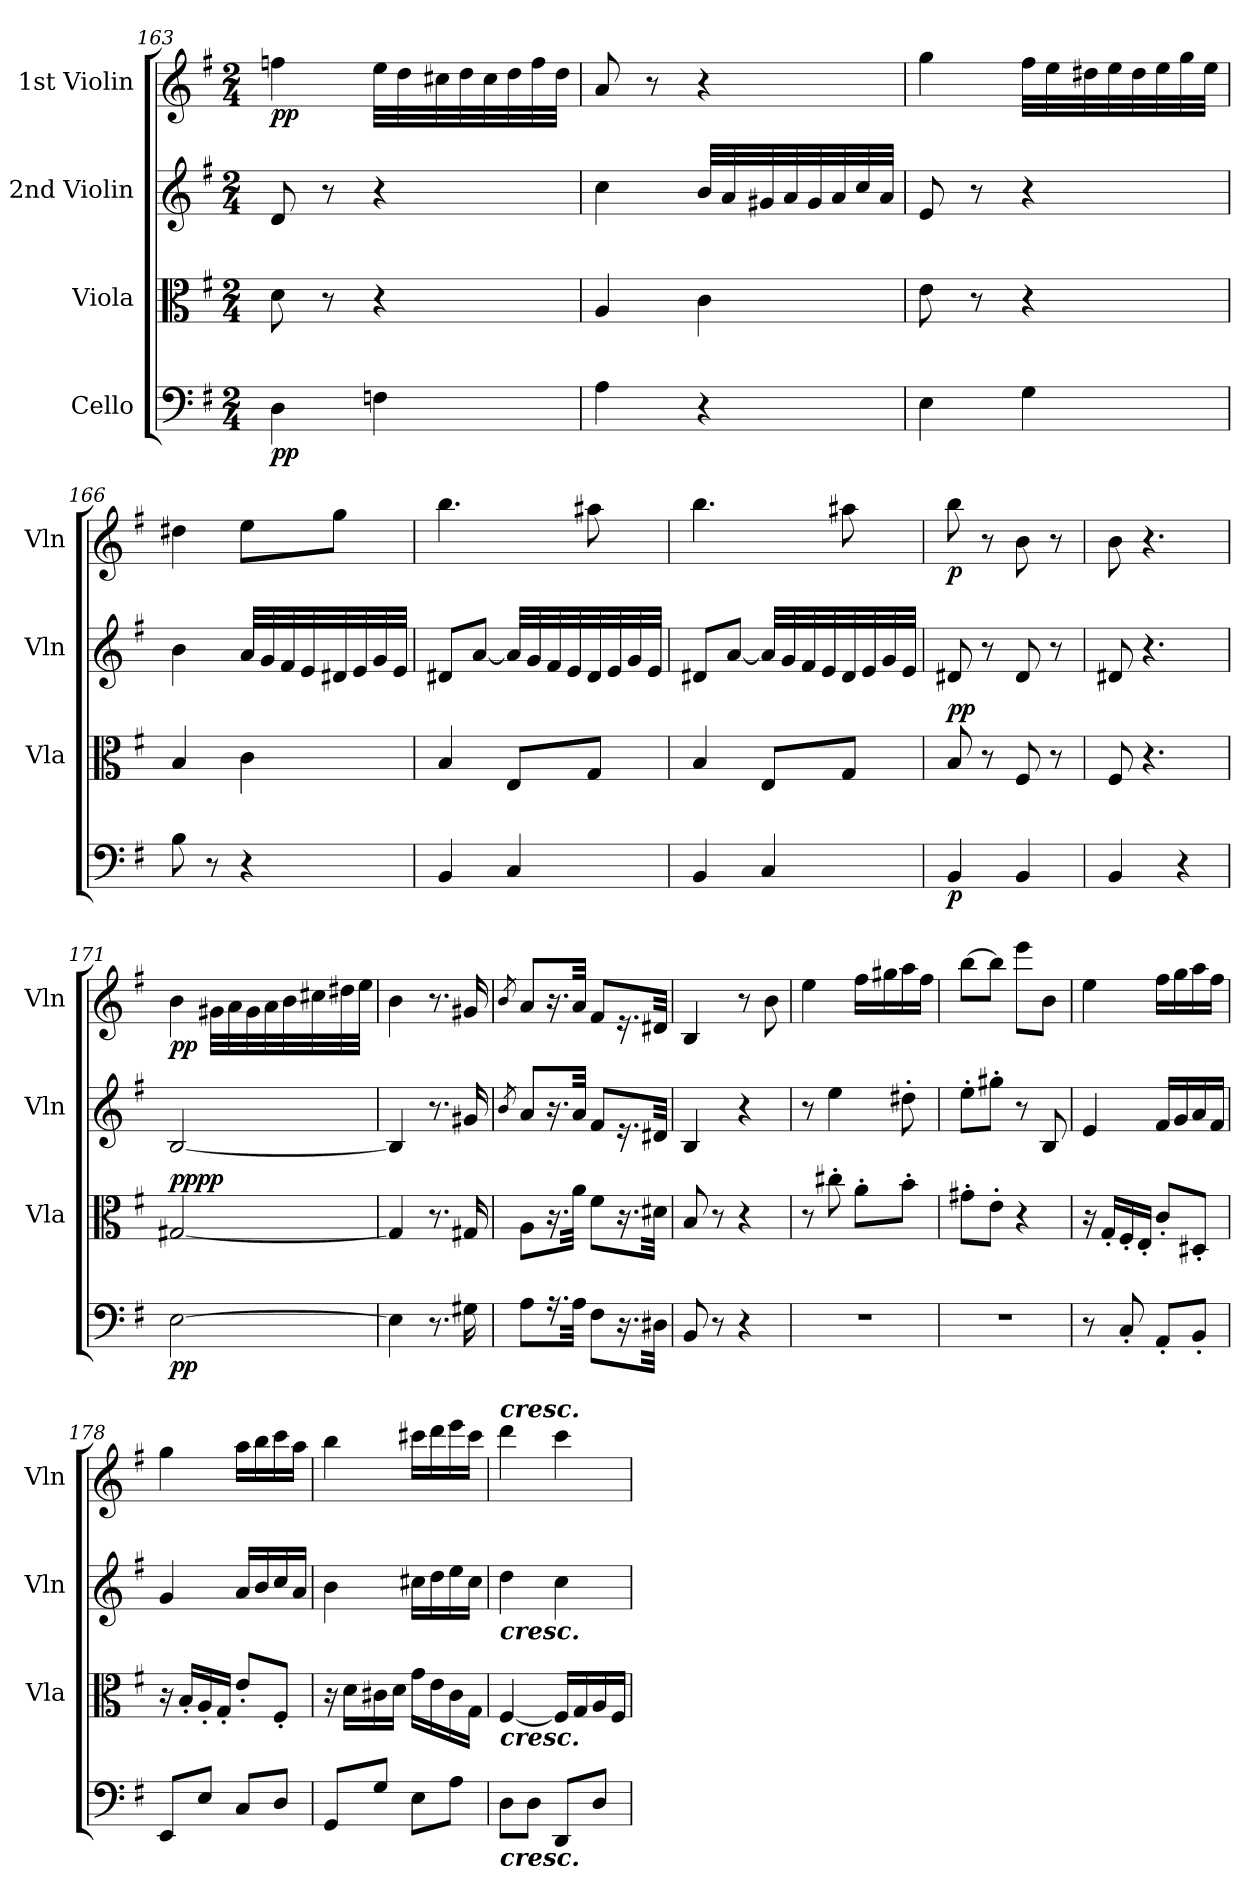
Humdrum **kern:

**kern	**dynam	**kern	**dynam	**kern	**kern	**dynam
*part4	*part4	*part3	*part3	*part2	*part1	*part1
*staff4	*staff4	*staff3	*staff3	*staff2	*staff1	*staff1
*I"Cello	*	*I"Viola	*	*I"2nd Violin	*I"1st Violin	*
*	*	*I'Vla	*	*I'Vln	*I'Vln	*
*clefF4	*	*clefC3	*	*clefG2	*clefG2	*
*k[f#]	*	*k[f#]	*	*k[f#]	*k[f#]	*
*G:	*	*G:	*	*G:	*G:	*
*M2/4	*	*M2/4	*	*M2/4	*M2/4	*
=163	=163	=163	=163	=163	=163	=163
!	!LO:DY:b	!	!	!	!	!LO:DY:b
4D\	pp	8d\	.	8d/	4ffn\	pp
.	.	8r	.	8r	.	.
4Fn\	.	4r	.	4r	32ee\LLL	.
.	.	.	.	.	32dd\	.
.	.	.	.	.	32cc#X\	.
.	.	.	.	.	32dd\	.
.	.	.	.	.	32cc#\	.
.	.	.	.	.	32dd\	.
.	.	.	.	.	32ff\	.
.	.	.	.	.	32dd\JJJ	.
=164	=164	=164	=164	=164	=164	=164
4A\	.	4A/	.	4cc\	8a/	.
.	.	.	.	.	8r	.
4r	.	4c\	.	32b/LLL	4r	.
.	.	.	.	32a/	.	.
.	.	.	.	32g#X/	.	.
.	.	.	.	32a/	.	.
.	.	.	.	32g#/	.	.
.	.	.	.	32a/	.	.
.	.	.	.	32cc/	.	.
.	.	.	.	32a/JJJ	.	.
!!LO:PB:g=z
=165	=165	=165	=165	=165	=165	=165
4E\	.	8e\	.	8e/	4gg\	.
.	.	8r	.	8r	.	.
4G\	.	4r	.	4r	32ff#\LLL	.
.	.	.	.	.	32ee\	.
.	.	.	.	.	32dd#X\	.
.	.	.	.	.	32ee\	.
.	.	.	.	.	32dd#\	.
.	.	.	.	.	32ee\	.
.	.	.	.	.	32gg\	.
.	.	.	.	.	32ee\JJJ	.
=166	=166	=166	=166	=166	=166	=166
8B\	.	4B/	.	4b\	4dd#X\	.
8r	.	.	.	.	.	.
4r	.	4c\	.	32a/LLL	8ee\L	.
.	.	.	.	32g/	.	.
.	.	.	.	32f#/	.	.
.	.	.	.	32e/	.	.
.	.	.	.	32d#X/	8gg\J	.
.	.	.	.	32e/	.	.
.	.	.	.	32g/	.	.
.	.	.	.	32e/JJJ	.	.
=167	=167	=167	=167	=167	=167	=167
4BB/	.	4B/	.	8d#X/L	4.bb\	.
.	.	.	.	[8a/J	.	.
4C/	.	8E/L	.	32a/LLL]	.	.
.	.	.	.	32g/	.	.
.	.	.	.	32f#/	.	.
.	.	.	.	32e/	.	.
.	.	8G/J	.	32d#/	8aa#X\	.
.	.	.	.	32e/	.	.
.	.	.	.	32g/	.	.
.	.	.	.	32e/JJJ	.	.
=168	=168	=168	=168	=168	=168	=168
4BB/	.	4B/	.	8d#X/L	4.bb\	.
.	.	.	.	[8a/J	.	.
4C/	.	8E/L	.	32a/LLL]	.	.
.	.	.	.	32g/	.	.
.	.	.	.	32f#/	.	.
.	.	.	.	32e/	.	.
.	.	8G/J	.	32d#/	8aa#X\	.
.	.	.	.	32e/	.	.
.	.	.	.	32g/	.	.
.	.	.	.	32e/JJJ	.	.
!!LO:LB:g=z
=169	=169	=169	=169	=169	=169	=169
!	!LO:DY:b	!	!LO:DY:b	!	!	!
!	!	!	!LO:DY:n=1:a	!	!	!LO:DY:b
4BB/	p	8B/	p p	8d#X/	8bb\	p
.	.	8r	.	8r	8r	.
4BB/	.	8F#/	.	8d#/	8b\	.
.	.	8r	.	8r	8r	.
=170	=170	=170	=170	=170	=170	=170
4BB/	.	8F#/	.	8d#X/	8b\	.
.	.	4.r	.	4.r	4.r	.
4r	.	.	.	.	.	.
=171	=171	=171	=171	=171	=171	=171
!	!LO:DY:b	!	!LO:DY:b	!	!	!
!	!	!	!LO:DY:n=1:a	!	!	!LO:DY:b
[2E\	pp	[2G#X/	pp pp	[2B/	4b\	pp
.	.	.	.	.	32g#X\LLL	.
.	.	.	.	.	32a\	.
.	.	.	.	.	32g#\	.
.	.	.	.	.	32a\	.
.	.	.	.	.	32b\	.
.	.	.	.	.	32cc#X\	.
.	.	.	.	.	32dd#X\	.
.	.	.	.	.	32ee\JJJ	.
=172	=172	=172	=172	=172	=172	=172
4E\]	.	4G#/]	.	4B/]	4b\	.
8.r	.	8.r	.	8.r	8.r	.
16G#X\	.	16G#X/	.	16g#X/	16g#X/	.
=173	=173	=173	=173	=173	=173	=173
.	.	.	.	8qb/	8qb/	.
8A\L	.	8A\L	.	8a/L	8a/L	.
16.r	.	16.r	.	16.r	16.r	.
32A\Jkk	.	32a\Jkk	.	32a/Jkk	32a/Jkk	.
8F#\L	.	8f#\L	.	8f#/L	8f#/L	.
16.r	.	16.r	.	16.r	16.r	.
32D#X\Jkk	.	32d#X\Jkk	.	32d#X/Jkk	32d#X/Jkk	.
!!LO:PB:g=z
=174	=174	=174	=174	=174	=174	=174
8BB/	.	8B/	.	4B/	4B/	.
8r	.	8r	.	.	.	.
4r	.	4r	.	4r	8r	.
.	.	.	.	.	8b\	.
=175	=175	=175	=175	=175	=175	=175
2r	.	8r	.	8r	4ee\	.
.	.	8cc#X'\	.	4ee\	.	.
.	.	8a'\L	.	.	16ff#\LL	.
.	.	.	.	.	16gg#X\	.
.	.	8b'\J	.	8dd#X'\	16aa\	.
.	.	.	.	.	16ff#\JJ	.
=176	=176	=176	=176	=176	=176	=176
2r	.	8g#X'\L	.	8ee'\L	[8bb\L	.
.	.	8e'\J	.	8gg#X'\J	8bb\J]	.
.	.	4r	.	8r	8eee\L	.
.	.	.	.	8B/	8b\J	.
=177	=177	=177	=177	=177	=177	=177
8r	.	16r	.	4e/	4ee\	.
.	.	16G'/LL	.	.	.	.
8C'/	.	16F#'/	.	.	.	.
.	.	16E'/JJ	.	.	.	.
8AA'/L	.	8c'/L	.	16f#/LL	16ff#\LL	.
.	.	.	.	16g/	16gg\	.
8BB'/J	.	8D#X'/J	.	16a/	16aa\	.
.	.	.	.	16f#/JJ	16ff#\JJ	.
=178	=178	=178	=178	=178	=178	=178
8EE/L	.	16r	.	4g/	4gg\	.
.	.	16B'/LL	.	.	.	.
8E/J	.	16A'/	.	.	.	.
.	.	16G'/JJ	.	.	.	.
8C/L	.	8e'/L	.	16a/LL	16aa\LL	.
.	.	.	.	16b/	16bb\	.
8D/J	.	8F#'/J	.	16cc/	16ccc\	.
.	.	.	.	16a/JJ	16aa\JJ	.
!!LO:PB:g=z
=179	=179	=179	=179	=179	=179	=179
8GG/L	.	16r	.	4b\	4bb\	.
.	.	16d\LL	.	.	.	.
8G/J	.	16c#X\	.	.	.	.
.	.	16d\JJ	.	.	.	.
8E\L	.	16g\LL	.	16cc#X\LL	16ccc#X\LL	.
.	.	16e\	.	16dd\	16ddd\	.
8A\J	.	16c#\	.	16ee\	16eee\	.
.	.	16G\JJ	.	16cc#\JJ	16ccc#\JJ	.
=180	=180	=180	=180	=180	=180	=180
!	!	!	!	!	!LO:TX:a:Bi:t=cresc.	!
!	!	!	!	!LO:TX:b:Bi:t=cresc.	!	!
!	!	!LO:TX:b:Bi:t=cresc.	!	!	!	!
!LO:TX:b:Bi:t=cresc.	!	!	!	!	!	!
8D\L	.	[4F#/	.	4dd\	4ddd\	.
8D\J	.	.	.	.	.	.
8DD/L	.	16F#/LL]	.	4cc\	4ccc\	.
.	.	16G/	.	.	.	.
8D/J	.	16A/	.	.	.	.
.	.	16F#/JJ	.	.	.	.
=	=	=	=	=	=	=
*-	*-	*-	*-	*-	*-	*-
